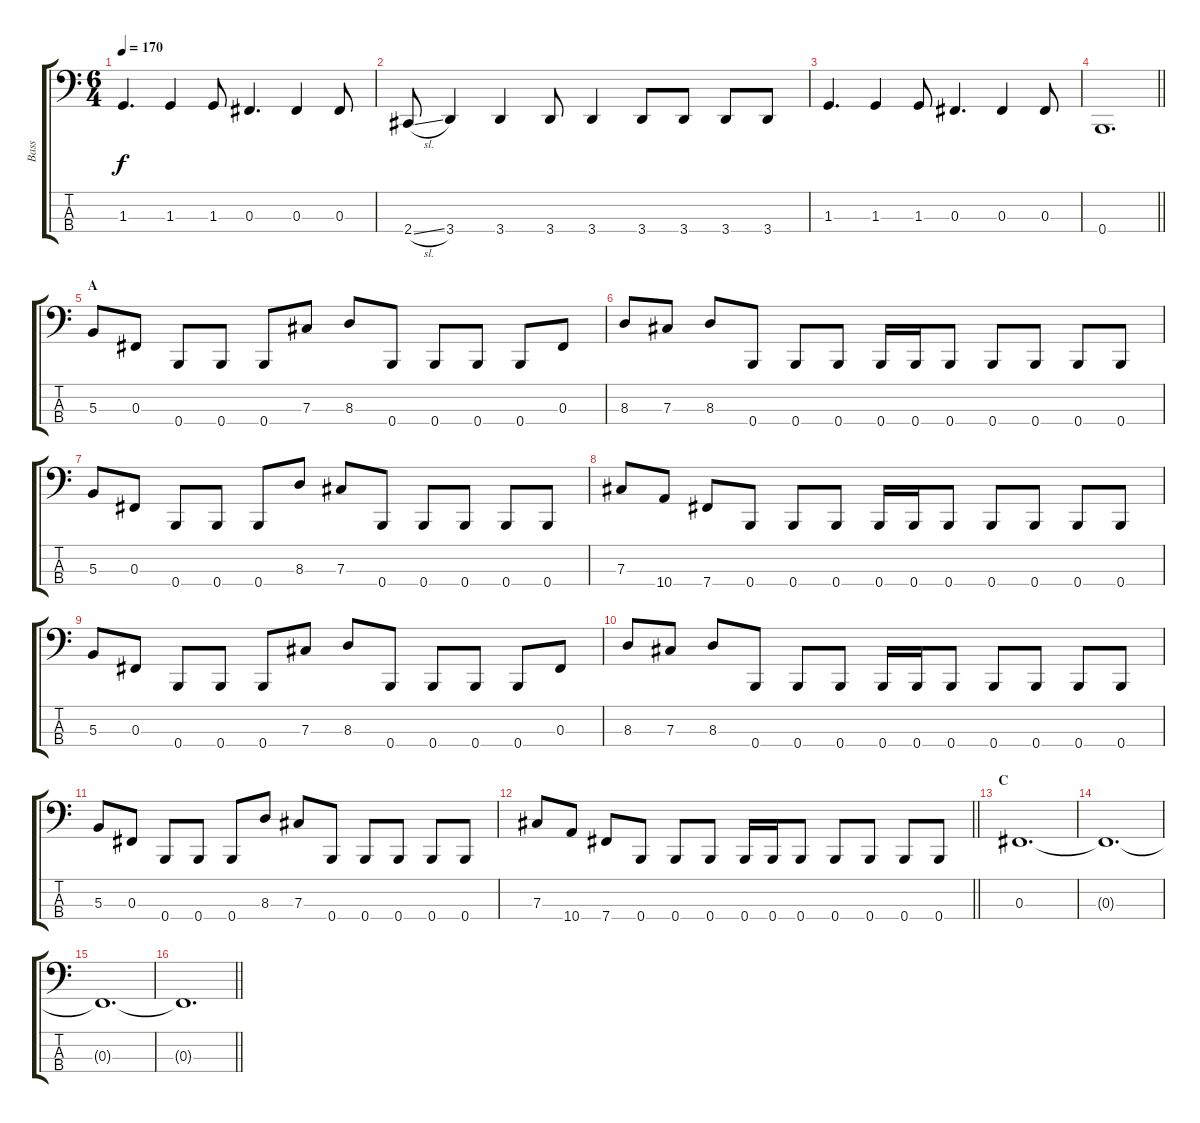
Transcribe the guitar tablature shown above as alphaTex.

\track ("Bass" "Bass") {instrument electricbassfinger}
\staff {score tabs}
\tuning (E2 B1 Gb1 B0) {hide}
\ts (6 4)
\tempo 170
\clef f4
\ks c
1.3.4{d dy f} 1.3.4 1.3.8 0.3.4{d} 0.3.4 0.3.8 |
2.4{sl}.8 3.4.4 3.4.4 3.4.8 3.4.4 3.4.8 3.4.8 3.4.8 3.4.8 |
1.3.4{d} 1.3.4 1.3.8 0.3.4{d} 0.3.4 0.3.8 |
\barLineRight lightlight
0.4.1{d} |
\section ("" "A")
5.3.8 0.3.8 0.4.8 0.4.8 0.4.8 7.3.8 8.3.8 0.4.8 0.4.8 0.4.8 0.4.8 0.3.8 |
8.3.8 7.3.8 8.3.8 0.4.8 0.4.8 0.4.8 0.4.16 0.4.16 0.4.8 0.4.8 0.4.8 0.4.8 0.4.8 |
5.3.8 0.3.8 0.4.8 0.4.8 0.4.8 8.3.8 7.3.8 0.4.8 0.4.8 0.4.8 0.4.8 0.4.8 |
7.3.8 10.4.8 7.4.8 0.4.8 0.4.8 0.4.8 0.4.16 0.4.16 0.4.8 0.4.8 0.4.8 0.4.8 0.4.8 |
5.3.8 0.3.8 0.4.8 0.4.8 0.4.8 7.3.8 8.3.8 0.4.8 0.4.8 0.4.8 0.4.8 0.3.8 |
8.3.8 7.3.8 8.3.8 0.4.8 0.4.8 0.4.8 0.4.16 0.4.16 0.4.8 0.4.8 0.4.8 0.4.8 0.4.8 |
5.3.8 0.3.8 0.4.8 0.4.8 0.4.8 8.3.8 7.3.8 0.4.8 0.4.8 0.4.8 0.4.8 0.4.8 |
\barLineRight lightlight
7.3.8 10.4.8 7.4.8 0.4.8 0.4.8 0.4.8 0.4.16 0.4.16 0.4.8 0.4.8 0.4.8 0.4.8 0.4.8 |
\section ("" "C")
0.3.1{d} |
0.3{t}.1{d} |
0.3{t}.1{d} |
\barLineRight lightlight
0.3{t}.1{d}
